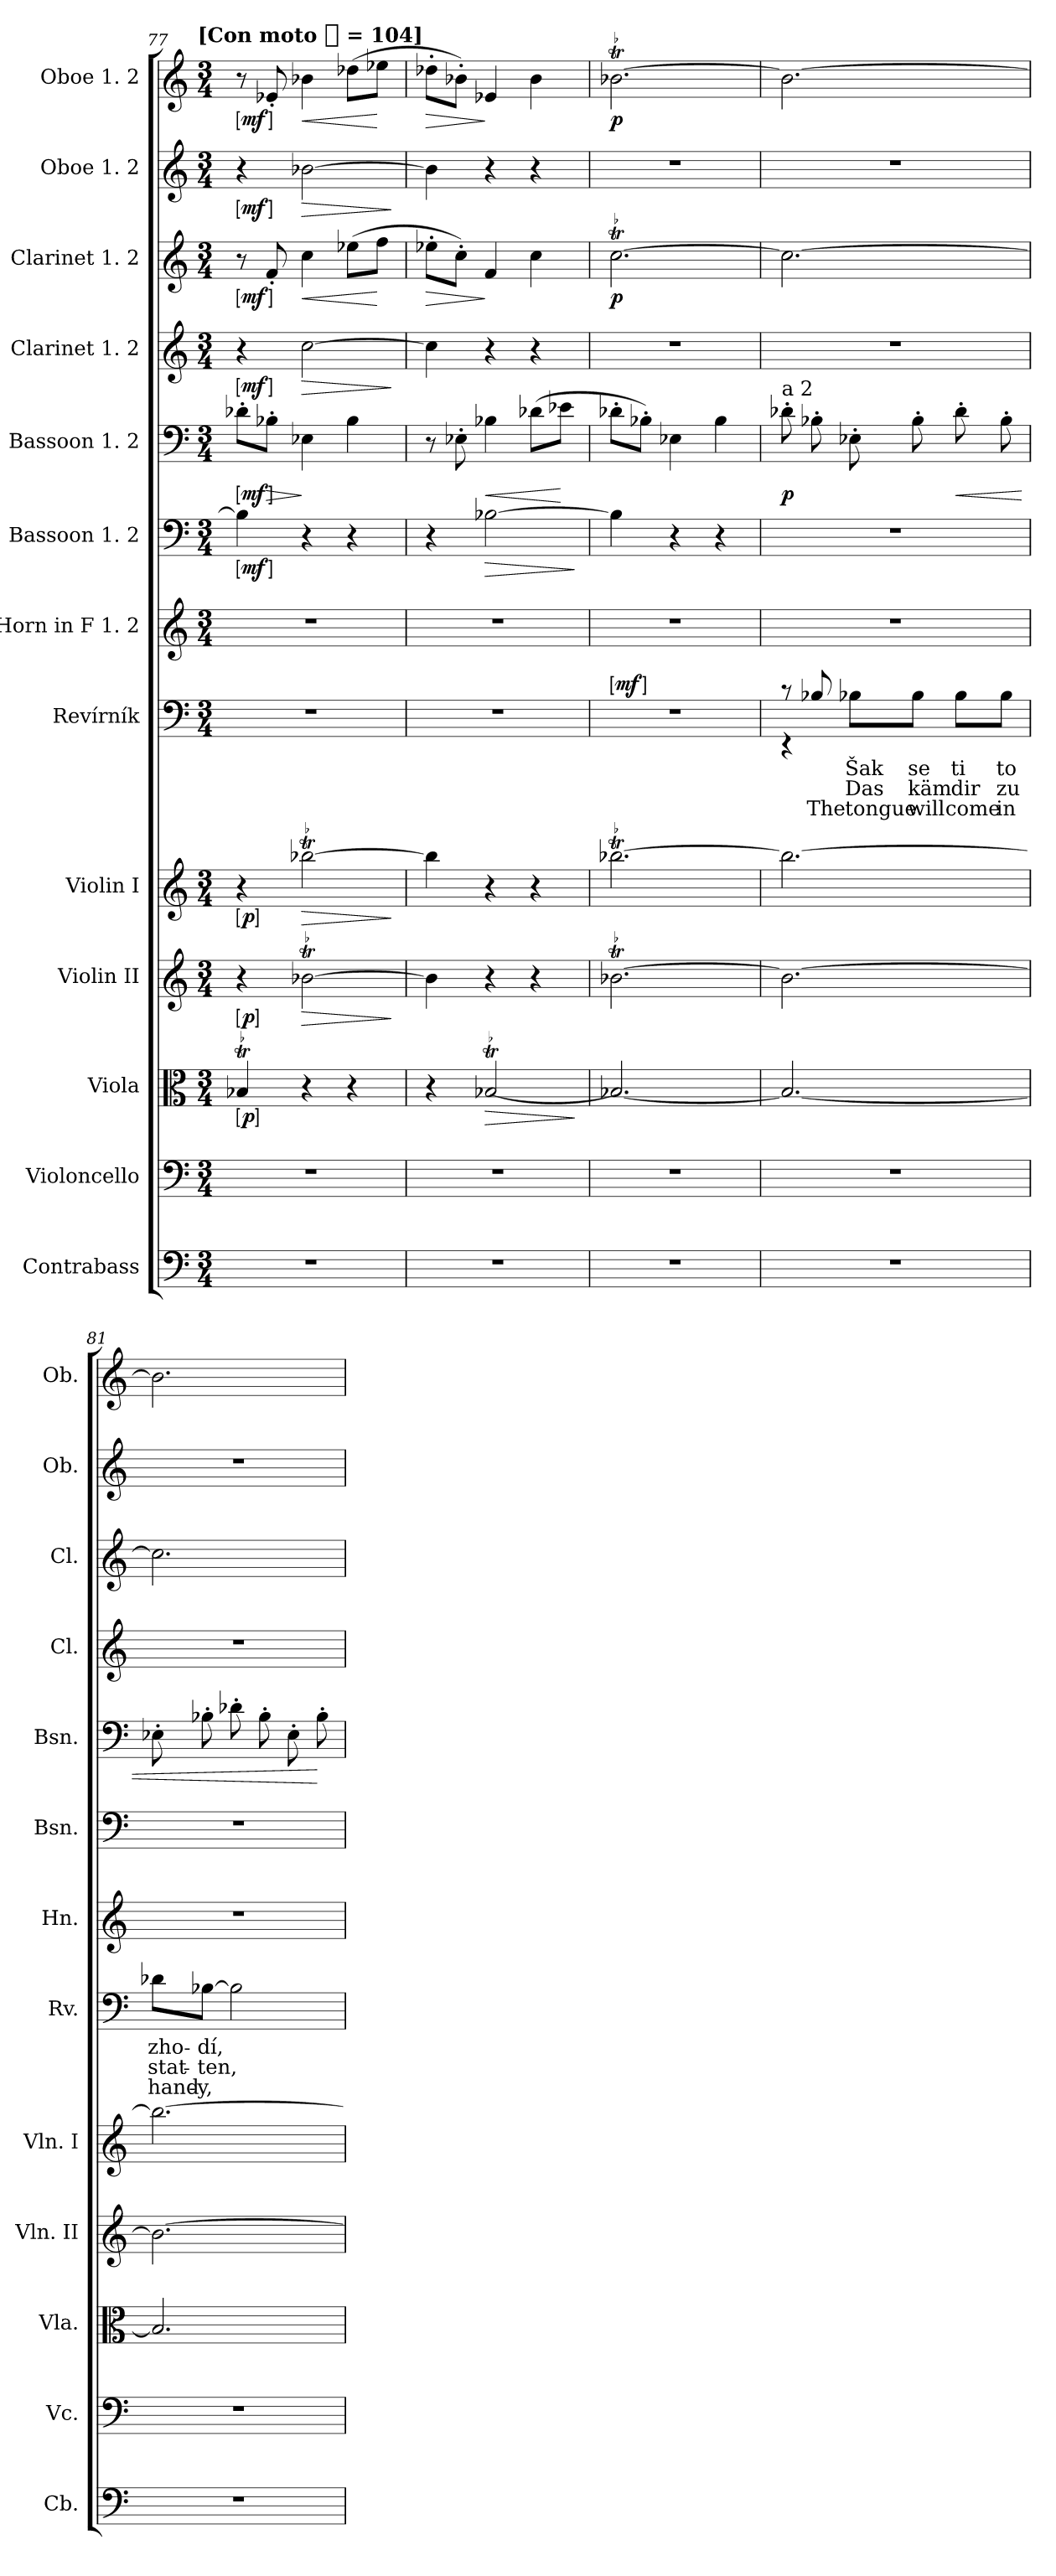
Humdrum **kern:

**kern	**kern	**kern	**dynam	**kern	**dynam	**kern	**dynam	**kern	**text	**text	**text	**dynam	**kern	**kern	**dynam	**kern	**dynam	**kern	**dynam	**kern	**dynam	**kern	**dynam	**kern	**dynam
*part13	*part12	*part11	*part11	*part10	*part10	*part9	*part9	*part8	*part8	*part8	*part8	*part8	*part7	*part6	*part6	*part5	*part5	*part4	*part4	*part3	*part3	*part2	*part2	*part1	*part1
*staff13	*staff12	*staff11	*staff11	*staff10	*staff10	*staff9	*staff9	*staff8	*staff8	*staff8	*staff8	*staff8	*staff7	*staff6	*staff6	*staff5	*staff5	*staff4	*staff4	*staff3	*staff3	*staff2	*staff2	*staff1	*staff1
*I"Contrabass	*I"Violoncello	*I"Viola	*	*I"Violin II	*	*I"Violin I	*	*I"Revírník	*	*	*	*	*I"Horn in F 1. 2	*I"Bassoon 1. 2	*	*I"Bassoon 1. 2	*	*I"Clarinet 1. 2	*	*I"Clarinet 1. 2	*	*I"Oboe 1. 2	*	*I"Oboe 1. 2	*
*I'Cb.	*I'Vc.	*I'Vla.	*	*I'Vln. II	*	*I'Vln. I	*	*I'Rv.	*	*	*	*	*I'Hn.	*I'Bsn.	*	*I'Bsn.	*	*I'Cl.	*	*I'Cl.	*	*I'Ob.	*	*I'Ob.	*
*clefF4	*clefF4	*clefC3	*	*clefG2	*	*clefG2	*	*clefF4	*	*	*	*	*clefG2	*clefF4	*	*clefF4	*	*clefG2	*	*clefG2	*	*clefG2	*	*clefG2	*
*ITrd7c12	*	*	*	*	*	*	*	*	*	*	*	*	*ITrd4c7	*	*	*	*	*ITrd1c2	*	*ITrd1c2	*	*	*	*	*
*k[]	*k[]	*k[]	*	*k[]	*	*k[]	*	*k[]	*	*	*	*	*k[b-]	*k[]	*	*k[]	*	*k[b-e-]	*	*k[b-e-]	*	*k[]	*	*k[]	*
!!LO:TX:omd:t=[Con moto [quarter] = 104]
*M3/4	*M3/4	*M3/4	*	*M3/4	*	*M3/4	*	*M3/4	*	*	*	*	*M3/4	*M3/4	*	*M3/4	*	*M3/4	*	*M3/4	*	*M3/4	*	*M3/4	*
*MM104	*MM104	*MM104	*	*MM104	*	*MM104	*	*MM104	*	*	*	*	*MM104	*MM104	*	*MM104	*	*MM104	*	*MM104	*	*MM104	*	*MM104	*
=77	=77	=77	=77	=77	=77	=77	=77	=77	=77	=77	=77	=77	=77	=77	=77	=77	=77	=77	=77	=77	=77	=77	=77	=77	=77
!	!	!LO:TR:acc=-	!LO:DY:ed=brack	!	!LO:DY:ed=brack	!	!LO:DY:ed=brack	!	!	!	!	!	!	!	!LO:DY:ed=brack	!	!LO:DY:ed=brack	!	!LO:DY:ed=brack	!	!LO:DY:ed=brack	!	!LO:DY:ed=brack	!	!LO:DY:ed=brack
4%3r	4%3r	4B-jt	p	4r	p	4r	p	4%3r	.	.	.	.	4%3r	4B-ji]	mf	8d-X'L	mf	4r	mf	8r	mf	4r	mf	8r	mf
.	.	.	.	.	.	.	.	.	.	.	.	.	.	.	.	8B-X'iJ	>	.	.	8e-'	.	.	.	8e-X'	.
!	!	!	!	!LO:TR:acc=-	!LO:HP:b	!LO:TR:acc=-	!LO:HP:b	!	!	!	!	!	!	!	!	!	!	!	!LO:HP:b	!	!	!	!LO:HP:b	!	!
.	.	4r	.	[2b-Xt	>	[2bb-Xt	>	.	.	.	.	.	.	4r	.	4E-X	]	[2b-	>	4b-	<	[2b-X	>	4b-X	<
.	.	4r	.	.	.	.	.	.	.	.	.	.	.	4r	.	4B-	.	.	.	(8dd-XL	.	.	.	(8dd-XL	.
.	.	.	.	.	.	.	.	.	.	.	.	.	.	.	.	.	.	.	.	8ee-J	[	.	.	8ee-XJ	[
.	.	.	.	.	]	.	]	.	.	.	.	.	.	.	.	.	.	.	]	.	.	.	]	.	.
=78	=78	=78	=78	=78	=78	=78	=78	=78	=78	=78	=78	=78	=78	=78	=78	=78	=78	=78	=78	=78	=78	=78	=78	=78	=78
4%3r	4%3r	4r	.	4b-TTT]	.	4bb-TTT]	.	4%3r	.	.	.	.	4%3r	4r	.	8r	.	4b-]	.	8dd-X'L	>	4b-]	.	8dd-X'L	>
.	.	.	.	.	.	.	.	.	.	.	.	.	.	.	.	8E-X'	.	.	.	8b-'J)	.	.	.	8b-X'J)	.
!	!	!LO:TR:acc=-	!LO:HP:b	!	!	!	!	!	!	!	!	!	!	!	!LO:HP:b	!	!	!	!	!	!	!	!	!	!
.	.	[2B-Xt	>	4r	.	4r	.	.	.	.	.	.	.	[2B-X	>	4B-X	<	4r	.	4e-	]	4r	.	4e-X	]
.	.	.	.	4r	.	4r	.	.	.	.	.	.	.	.	.	(8d-XL	.	4r	.	4b-	.	4r	.	4b-	.
.	.	.	.	.	.	.	.	.	.	.	.	.	.	.	.	8e-XJ	[	.	.	.	.	.	.	.	.
.	.	.	]	.	.	.	.	.	.	.	.	.	.	.	]	.	.	.	.	.	.	.	.	.	.
=79	=79	=79	=79	=79	=79	=79	=79	=79	=79	=79	=79	=79	=79	=79	=79	=79	=79	=79	=79	=79	=79	=79	=79	=79	=79
!	!	!	!	!LO:TR:acc=-	!	!LO:TR:acc=-	!	!	!	!	!	!LO:DY:a:ed=brack	!	!	!	!	!	!	!	!LO:TR:acc=-	!	!	!	!LO:TR:acc=-	!
4%3r	4%3r	2.B-X_	.	[2.b-Xt	.	[2.bb-Xt	.	4%3r	.	.	.	mf	4%3r	4B-]	.	8d-X'L	.	4%3r	.	[2.b-t	p	4%3r	.	[2.b-Xt	p
.	.	.	.	.	.	.	.	.	.	.	.	.	.	.	.	8B-X'J)	.	.	.	.	.	.	.	.	.
.	.	.	.	.	.	.	.	.	.	.	.	.	.	4r	.	4E-X	.	.	.	.	.	.	.	.	.
.	.	.	.	.	.	.	.	.	.	.	.	.	.	4r	.	4B-	.	.	.	.	.	.	.	.	.
=80	=80	=80	=80	=80	=80	=80	=80	=80	=80	=80	=80	=80	=80	=80	=80	=80	=80	=80	=80	=80	=80	=80	=80	=80	=80
*	*	*	*	*	*	*	*	*^	*	*	*	*	*	*	*	*	*	*	*	*	*	*	*	*	*
!	!	!	!	!	!	!	!	!	!	!	!	!	!	!	!	!	!LO:TX:a:t=a 2	!	!	!	!	!	!	!	!	!
4%3r	4%3r	2.B-_	.	2.b-_	.	2.bb-_	.	8rc	4rEE	.	.	.	.	4%3r	4%3r	.	8d-X'	p	4%3r	.	2.b-_	.	4%3r	.	2.b-_	.
.	.	.	.	.	.	.	.	8B-X!/	.	.	.	The	.	.	.	.	8B-X'	.	.	.	.	.	.	.	.	.
!	!	!	!	!	!	!	!	!	!	!	!LO:LY:i	!	!	!	!	!	!	!	!	!	!	!	!	!	!	!
.	.	.	.	.	.	.	.	8B-X\L	2ryy	Šak	Das	tongue	.	.	.	.	8E-X'	.	.	.	.	.	.	.	.	.
!	!	!	!	!	!	!	!	!	!	!	!LO:LY:i	!	!	!	!	!	!	!	!	!	!	!	!	!	!	!
.	.	.	.	.	.	.	.	8B-\J	.	se	käm	will	.	.	.	.	8B-'	.	.	.	.	.	.	.	.	.
!	!	!	!	!	!	!	!	!	!	!	!LO:LY:i	!	!	!	!	!	!	!	!	!	!	!	!	!	!	!
.	.	.	.	.	.	.	.	8B-\L	.	ti	dir	come	.	.	.	.	8d-'	<	.	.	.	.	.	.	.	.
!	!	!	!	!	!	!	!	!	!	!	!LO:LY:i	!	!	!	!	!	!	!	!	!	!	!	!	!	!	!
.	.	.	.	.	.	.	.	8B-\J	.	to	zu	in	.	.	.	.	8B-'	.	.	.	.	.	.	.	.	.
*	*	*	*	*	*	*	*	*v	*v	*	*	*	*	*	*	*	*	*	*	*	*	*	*	*	*	*
=81	=81	=81	=81	=81	=81	=81	=81	=81	=81	=81	=81	=81	=81	=81	=81	=81	=81	=81	=81	=81	=81	=81	=81	=81	=81
!	!	!	!	!	!	!	!	!	!	!LO:LY:i	!	!	!	!	!	!	!	!	!	!	!	!	!	!	!
4%3r	4%3r	2.B-TTT]	.	2.b-TTT_	.	2.bb-TTT_	.	8d-X\L	zho-	stat-	hand-	.	4%3r	4%3r	.	8E-X'	.	4%3r	.	2.b-TTT]	.	4%3r	.	2.b-TTT]	.
!	!	!	!	!	!	!	!	!	!	!LO:LY:i	!	!	!	!	!	!	!	!	!	!	!	!	!	!	!
.	.	.	.	.	.	.	.	[8B-X\J	-dí,	-ten,	-y,	.	.	.	.	8B-X'	.	.	.	.	.	.	.	.	.
.	.	.	.	.	.	.	.	2B-]	.	.	.	.	.	.	.	8d-X'	.	.	.	.	.	.	.	.	.
.	.	.	.	.	.	.	.	.	.	.	.	.	.	.	.	8B-'	.	.	.	.	.	.	.	.	.
.	.	.	.	.	.	.	.	.	.	.	.	.	.	.	.	8E-'	.	.	.	.	.	.	.	.	.
.	.	.	.	.	.	.	.	.	.	.	.	.	.	.	.	8B-'	[	.	.	.	.	.	.	.	.
=	=	=	=	=	=	=	=	=	=	=	=	=	=	=	=	=	=	=	=	=	=	=	=	=	=
*-	*-	*-	*-	*-	*-	*-	*-	*-	*-	*-	*-	*-	*-	*-	*-	*-	*-	*-	*-	*-	*-	*-	*-	*-	*-
